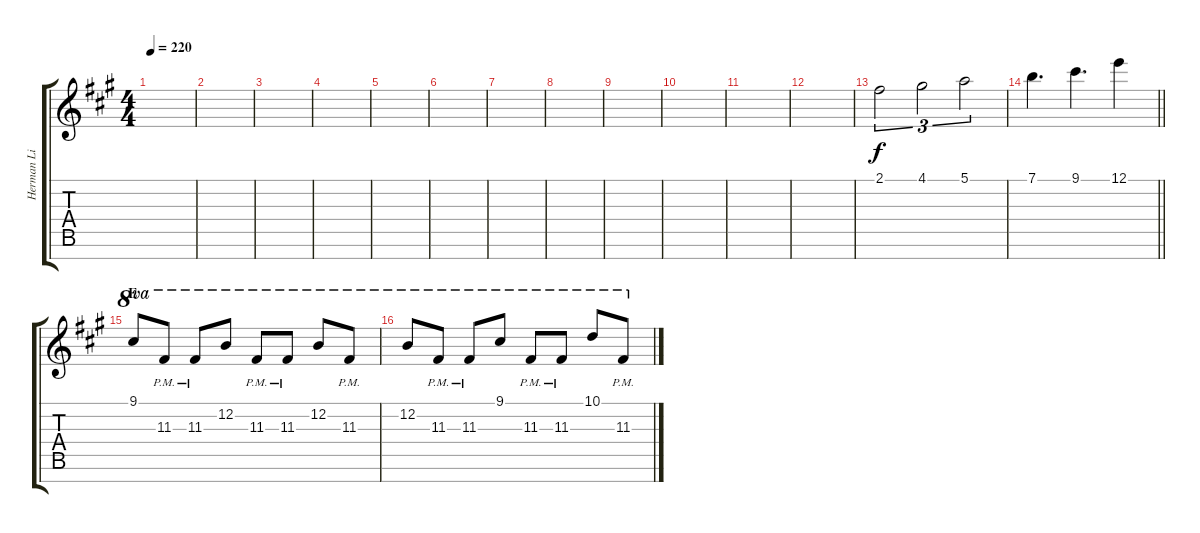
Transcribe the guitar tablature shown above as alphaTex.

\track ("Herman Li II" "Herman Li ") {instrument overdrivenguitar}
\staff {score tabs}
\tuning (E4 B3 G3 D3 A2 E2 B1) {hide}
\ts (4 4)
\tempo 220
\clef g2
\ks a
|
|
|
|
|
|
|
|
|
|
|
|
2.1.2{tu (3 2)} 4.1.2{tu (3 2)} 5.1.2{tu (3 2)} |
\barLineRight lightlight
7.1.4{d} 9.1.4{d} 12.1.4 |
\section ("" "E")
9.1.8{ot 8va} 11.3{pm}.8{ot 8va} 11.3{pm}.8{ot 8va} 12.2.8{ot 8va} 11.3{pm}.8{ot 8va} 11.3{pm}.8{ot 8va} 12.2.8{ot 8va} 11.3{pm}.8{ot 8va} |
12.2.8{ot 8va} 11.3{pm}.8{ot 8va} 11.3{pm}.8{ot 8va} 9.1.8{ot 8va} 11.3{pm}.8{ot 8va} 11.3{pm}.8{ot 8va} 10.1.8{ot 8va} 11.3{pm}.8{ot 8va}
